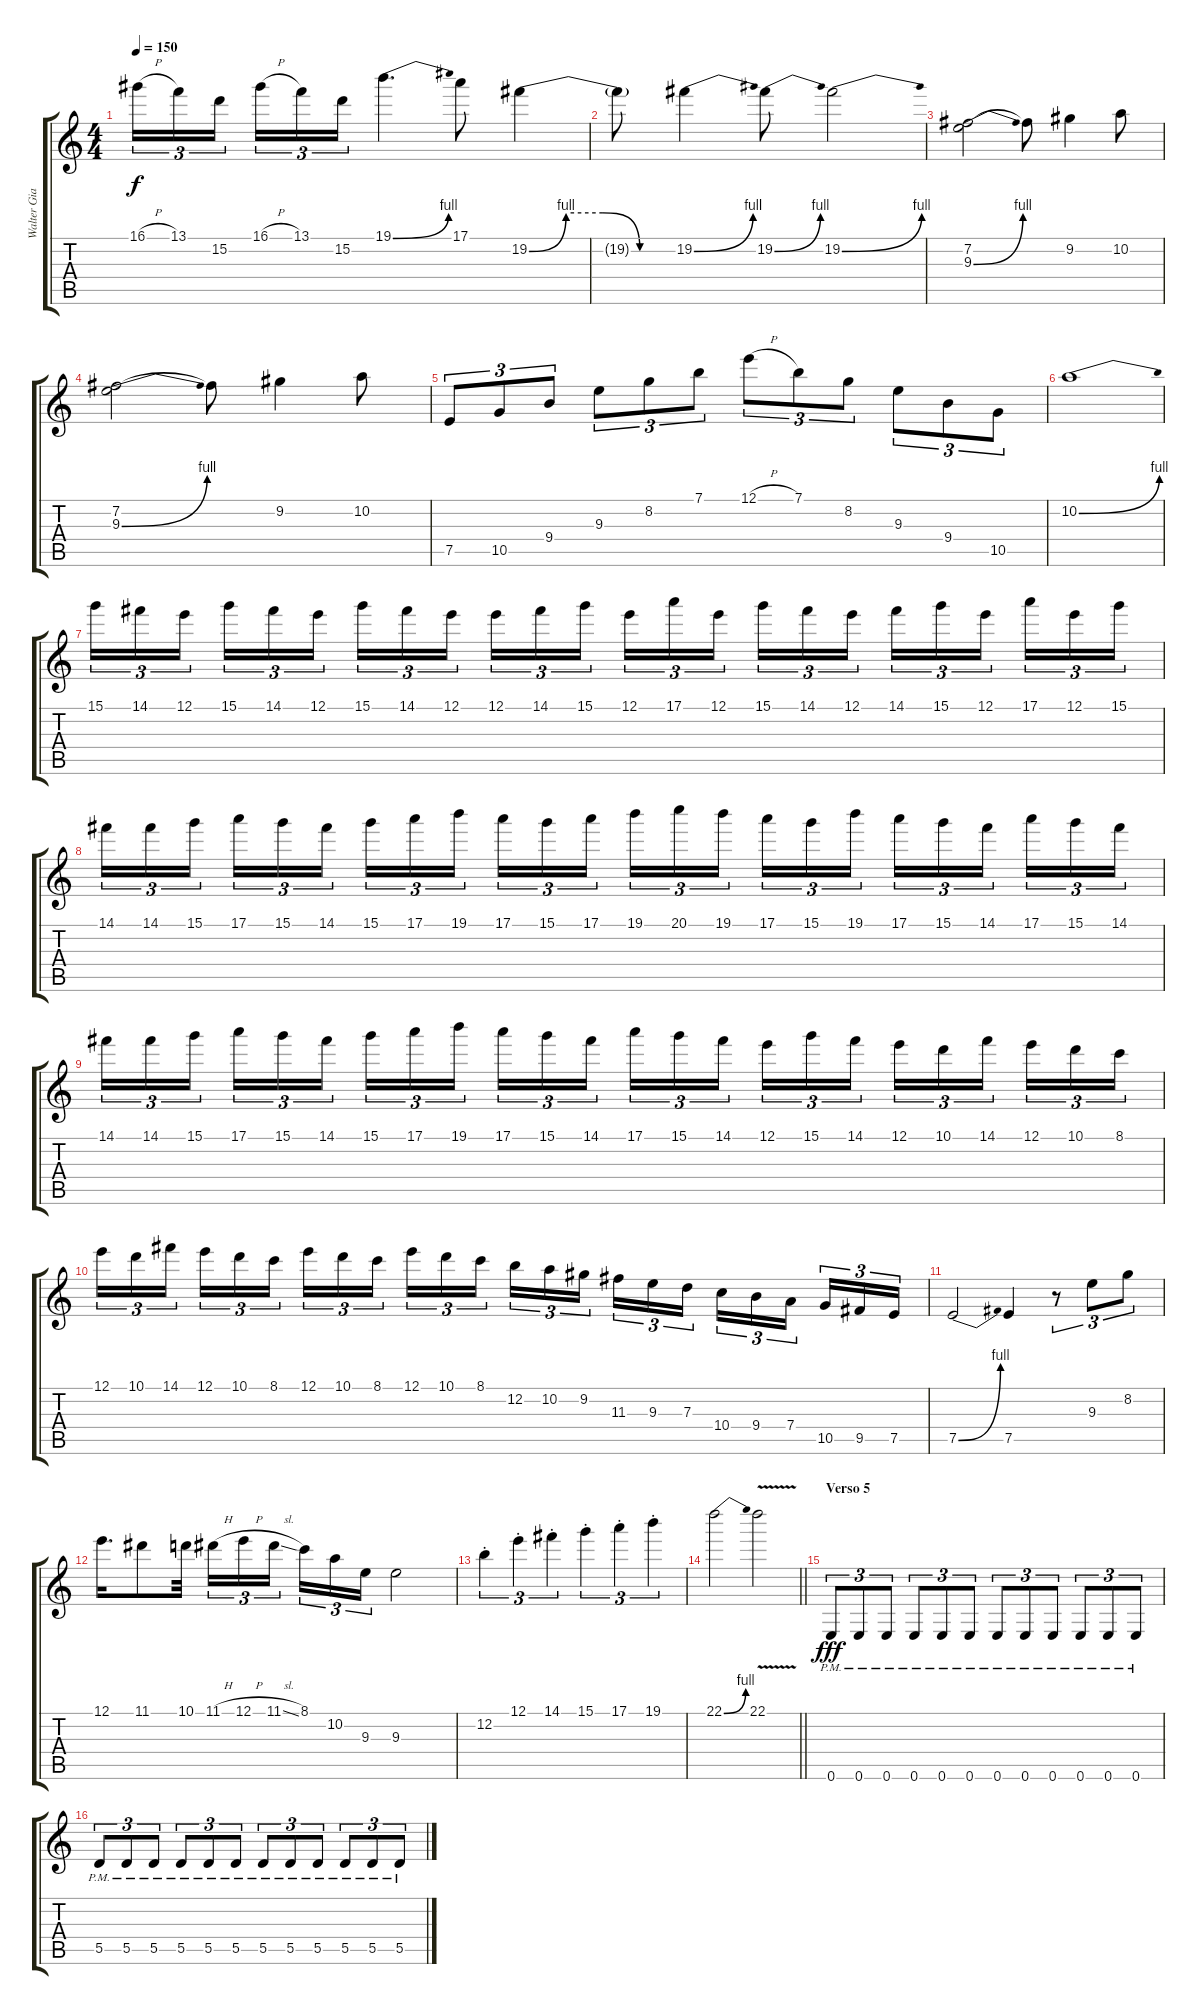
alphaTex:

\track ("Walter Giardino" "Walter Gia") {instrument distortionguitar}
\staff {score tabs}
\tuning (E4 B3 G3 D3 A2 E2) {hide}
\ts (4 4)
\tempo 150
\clef g2
\ks c
16.1{h}.16{tu (3 2) dy f} 13.1.16{tu (3 2)} 15.2.16{tu (3 2) beam splitsecondary} 16.1{h}.16{tu (3 2)} 13.1.16{tu (3 2)} 15.2.16{tu (3 2)} 19.1{be (bend 0 0 60 4)}.4{d} 17.1.8 19.2{be (custom 0 0 15 4 30 4 45 0 60 0)}.4 |
19.2{t}.8 19.2{be (bend 0 0 60 4)}.4 19.2{be (bend 0 0 60 4)}.8 19.2{be (bend 0 0 60 4)}.2 |
(7.2 9.3{be (bend 0 0 60 4)}).2 7.2{t}.8 9.2.4 10.2.8 |
(7.2 9.3{be (bend 0 0 60 4)}).2 7.2{t}.8 9.2.4 10.2.8 |
7.5.8{tu (3 2)} 10.5.8{tu (3 2)} 9.4.8{tu (3 2)} 9.3.8{tu (3 2)} 8.2.8{tu (3 2)} 7.1.8{tu (3 2)} 12.1{h}.8{tu (3 2)} 7.1.8{tu (3 2)} 8.2.8{tu (3 2)} 9.3.8{tu (3 2)} 9.4.8{tu (3 2)} 10.5.8{tu (3 2)} |
10.2{be (bend 0 0 60 4)}.1 |
15.1.16{tu (3 2)} 14.1.16{tu (3 2)} 12.1.16{tu (3 2) beam splitsecondary} 15.1.16{tu (3 2)} 14.1.16{tu (3 2)} 12.1.16{tu (3 2)} 15.1.16{tu (3 2)} 14.1.16{tu (3 2)} 12.1.16{tu (3 2) beam splitsecondary} 12.1.16{tu (3 2)} 14.1.16{tu (3 2)} 15.1.16{tu (3 2)} 12.1.16{tu (3 2)} 17.1.16{tu (3 2)} 12.1.16{tu (3 2) beam splitsecondary} 15.1.16{tu (3 2)} 14.1.16{tu (3 2)} 12.1.16{tu (3 2)} 14.1.16{tu (3 2)} 15.1.16{tu (3 2)} 12.1.16{tu (3 2) beam splitsecondary} 17.1.16{tu (3 2)} 12.1.16{tu (3 2)} 15.1.16{tu (3 2)} |
14.1.16{tu (3 2)} 14.1.16{tu (3 2)} 15.1.16{tu (3 2) beam splitsecondary} 17.1.16{tu (3 2)} 15.1.16{tu (3 2)} 14.1.16{tu (3 2)} 15.1.16{tu (3 2)} 17.1.16{tu (3 2)} 19.1.16{tu (3 2) beam splitsecondary} 17.1.16{tu (3 2)} 15.1.16{tu (3 2)} 17.1.16{tu (3 2)} 19.1.16{tu (3 2)} 20.1.16{tu (3 2)} 19.1.16{tu (3 2) beam splitsecondary} 17.1.16{tu (3 2)} 15.1.16{tu (3 2)} 19.1.16{tu (3 2)} 17.1.16{tu (3 2)} 15.1.16{tu (3 2)} 14.1.16{tu (3 2) beam splitsecondary} 17.1.16{tu (3 2)} 15.1.16{tu (3 2)} 14.1.16{tu (3 2)} |
14.1.16{tu (3 2)} 14.1.16{tu (3 2)} 15.1.16{tu (3 2) beam splitsecondary} 17.1.16{tu (3 2)} 15.1.16{tu (3 2)} 14.1.16{tu (3 2)} 15.1.16{tu (3 2)} 17.1.16{tu (3 2)} 19.1.16{tu (3 2) beam splitsecondary} 17.1.16{tu (3 2)} 15.1.16{tu (3 2)} 14.1.16{tu (3 2)} 17.1.16{tu (3 2)} 15.1.16{tu (3 2)} 14.1.16{tu (3 2) beam splitsecondary} 12.1.16{tu (3 2)} 15.1.16{tu (3 2)} 14.1.16{tu (3 2)} 12.1.16{tu (3 2)} 10.1.16{tu (3 2)} 14.1.16{tu (3 2) beam splitsecondary} 12.1.16{tu (3 2)} 10.1.16{tu (3 2)} 8.1.16{tu (3 2)} |
12.1.16{tu (3 2)} 10.1.16{tu (3 2)} 14.1.16{tu (3 2) beam splitsecondary} 12.1.16{tu (3 2)} 10.1.16{tu (3 2)} 8.1.16{tu (3 2)} 12.1.16{tu (3 2)} 10.1.16{tu (3 2)} 8.1.16{tu (3 2) beam splitsecondary} 12.1.16{tu (3 2)} 10.1.16{tu (3 2)} 8.1.16{tu (3 2)} 12.2.16{tu (3 2)} 10.2.16{tu (3 2)} 9.2.16{tu (3 2) beam splitsecondary} 11.3.16{tu (3 2)} 9.3.16{tu (3 2)} 7.3.16{tu (3 2)} 10.4.16{tu (3 2)} 9.4.16{tu (3 2)} 7.4.16{tu (3 2) beam splitsecondary} 10.5.16{tu (3 2)} 9.5.16{tu (3 2)} 7.5.16{tu (3 2)} |
7.5{be (bend 0 0 60 4)}.2 7.5.4 r.8{tu (3 2)} 9.3.8{tu (3 2)} 8.2.8{tu (3 2)} |
12.1.16{d} 11.1.8 10.1.32 11.1{h}.16{tu (3 2)} 12.1{h}.16{tu (3 2)} 11.1{sl}.16{tu (3 2) beam splitsecondary} 8.1.16{tu (3 2)} 10.2.16{tu (3 2)} 9.3.16{tu (3 2)} 9.3.2 |
12.2{st}.4{tu (3 2)} 12.1{st}.4{tu (3 2)} 14.1{st}.4{tu (3 2)} 15.1{st}.4{tu (3 2)} 17.1{st}.4{tu (3 2)} 19.1{st}.4{tu (3 2)} |
\barLineRight lightlight
22.1{be (bend 0 0 60 4)}.2 22.1{v}.2 |
\section ("" "Verso 5")
0.6{pm}.8{tu (3 2) dy fff} 0.6{pm}.8{tu (3 2)} 0.6{pm}.8{tu (3 2)} 0.6{pm}.8{tu (3 2)} 0.6{pm}.8{tu (3 2)} 0.6{pm}.8{tu (3 2)} 0.6{pm}.8{tu (3 2)} 0.6{pm}.8{tu (3 2)} 0.6{pm}.8{tu (3 2)} 0.6{pm}.8{tu (3 2)} 0.6{pm}.8{tu (3 2)} 0.6{pm}.8{tu (3 2)} |
5.5{pm}.8{tu (3 2)} 5.5{pm}.8{tu (3 2)} 5.5{pm}.8{tu (3 2)} 5.5{pm}.8{tu (3 2)} 5.5{pm}.8{tu (3 2)} 5.5{pm}.8{tu (3 2)} 5.5{pm}.8{tu (3 2)} 5.5{pm}.8{tu (3 2)} 5.5{pm}.8{tu (3 2)} 5.5{pm}.8{tu (3 2)} 5.5{pm}.8{tu (3 2)} 5.5{pm}.8{tu (3 2)}
